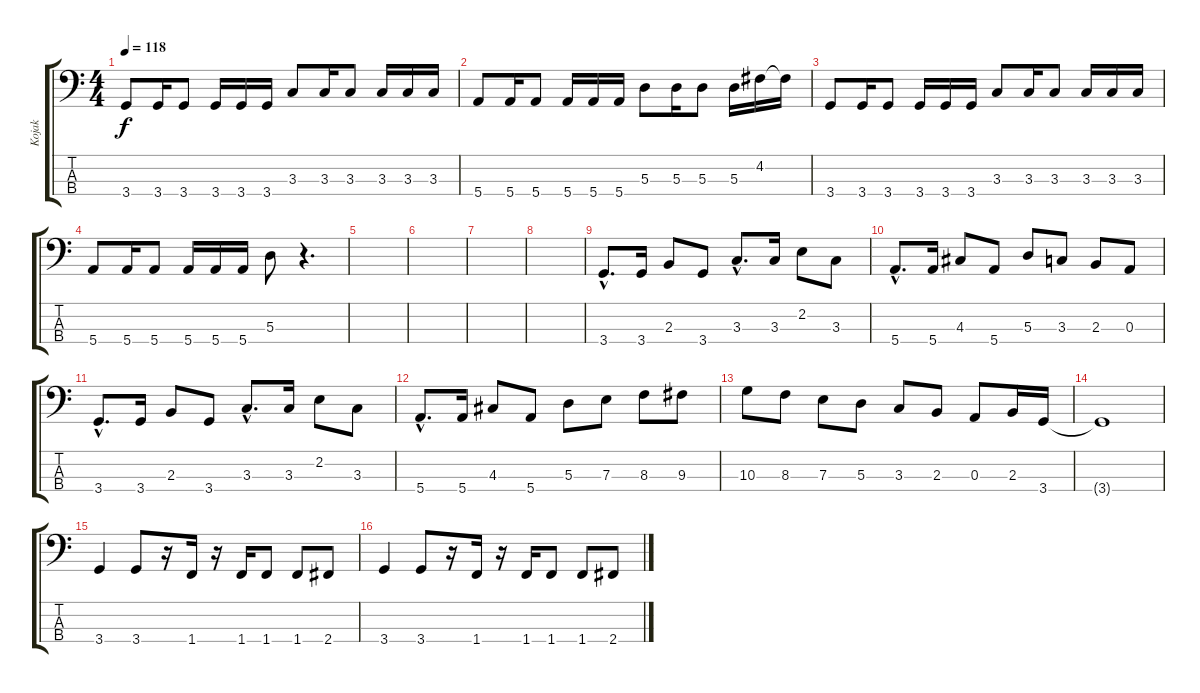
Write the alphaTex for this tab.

\track ("Kojak" "Kojak") {instrument electricbassfinger}
\staff {score tabs}
\tuning (G2 D2 A1 E1) {hide}
\ts (4 4)
\tempo 118
\clef f4
\ks c
3.4.8{dy f} 3.4.16 3.4.8 3.4.16 3.4.16 3.4.16 3.3.8 3.3.16 3.3.8 3.3.16 3.3.16 3.3.16 |
5.4.8 5.4.16 5.4.8 5.4.16 5.4.16 5.4.16 5.3.8 5.3.16 5.3.8 5.3.16 4.2.16 4.2{t}.16 |
3.4.8 3.4.16 3.4.8 3.4.16 3.4.16 3.4.16 3.3.8 3.3.16 3.3.8 3.3.16 3.3.16 3.3.16 |
5.4.8 5.4.16 5.4.8 5.4.16 5.4.16 5.4.16 5.3.8 r.4{d} |
|
|
|
|
3.4{hac}.8{d} 3.4.16 2.3.8 3.4.8 3.3{hac}.8{d} 3.3.16 2.2.8 3.3.8 |
5.4{hac}.8{d} 5.4.16 4.3.8 5.4.8 5.3.8 3.3.8 2.3.8 0.3.8 |
3.4{hac}.8{d} 3.4.16 2.3.8 3.4.8 3.3{hac}.8{d} 3.3.16 2.2.8 3.3.8 |
5.4{hac}.8{d} 5.4.16 4.3.8 5.4.8 5.3.8 7.3.8 8.3.8 9.3.8 |
10.3.8 8.3.8 7.3.8 5.3.8 3.3.8 2.3.8 0.3.8 2.3.16 3.4.16 |
3.4{t}.1 |
3.4.4 3.4.8 r.16 1.4.16 r.16 1.4.16 1.4.8 1.4.8 2.4.8 |
3.4.4 3.4.8 r.16 1.4.16 r.16 1.4.16 1.4.8 1.4.8 2.4.8
